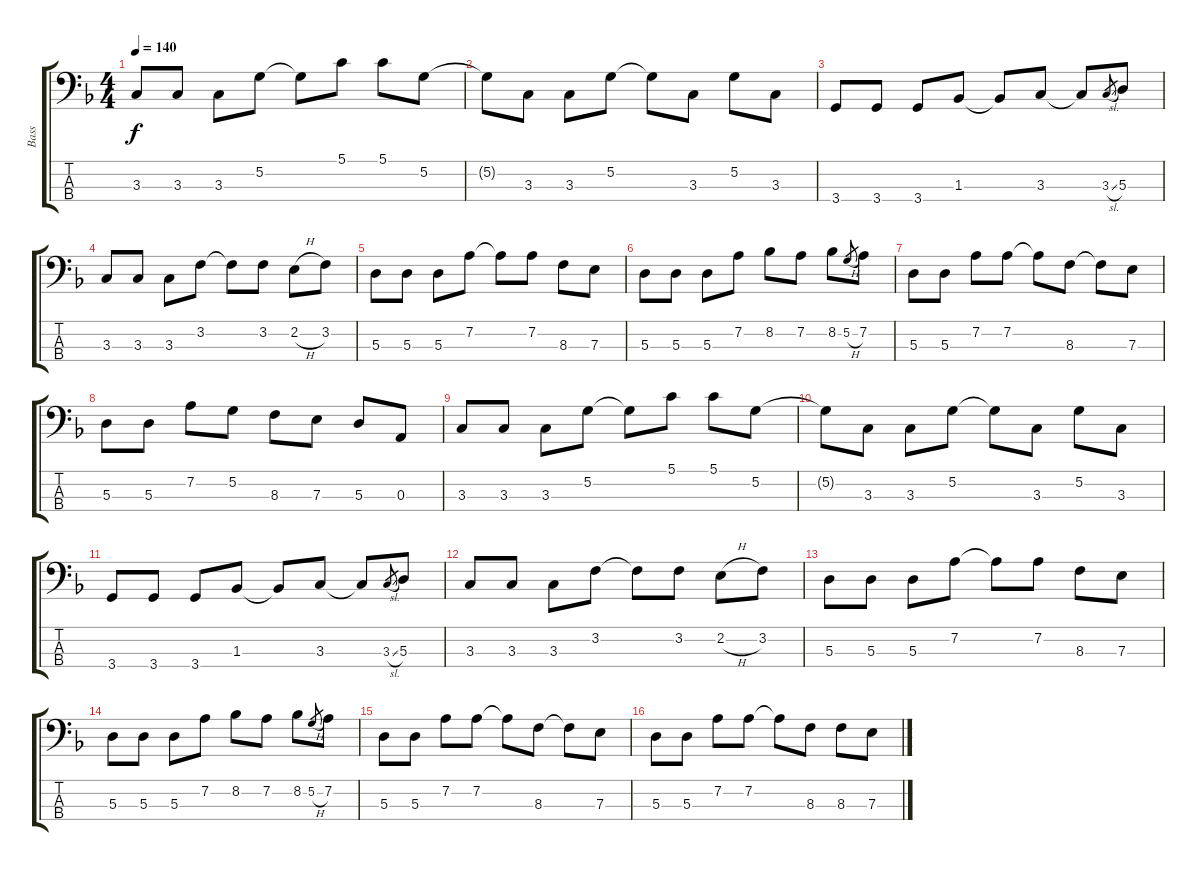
\track ("Bass" "Bass") {instrument electricbassfinger}
\staff {score tabs}
\tuning (G2 D2 A1 E1) {hide}
\ts (4 4)
\tempo 140
\clef f4
\ks f
3.3.8{dy f} 3.3.8 3.3.8 5.2.8 5.2{t}.8 5.1.8 5.1.8 5.2.8 |
5.2{t}.8 3.3.8 3.3.8 5.2.8 5.2{t}.8 3.3.8 5.2.8 3.3.8 |
3.4.8 3.4.8 3.4.8 1.3.8 1.3{t}.8 3.3.8 3.3{t}.8 3.3{sl}.8{gr} 5.3.8 |
3.3.8 3.3.8 3.3.8 3.2.8 3.2{t}.8 3.2.8 2.2{h}.8 3.2.8 |
5.3.8 5.3.8 5.3.8 7.2.8 7.2{t}.8 7.2.8 8.3.8 7.3.8 |
5.3.8 5.3.8 5.3.8 7.2.8 8.2.8 7.2.8 8.2.8 5.2{h}.8{gr} 7.2.8 |
5.3.8 5.3.8 7.2.8 7.2.8 7.2{t}.8 8.3.8 8.3{t}.8 7.3.8 |
5.3.8 5.3.8 7.2.8 5.2.8 8.3.8 7.3.8 5.3.8 0.3.8 |
3.3.8 3.3.8 3.3.8 5.2.8 5.2{t}.8 5.1.8 5.1.8 5.2.8 |
5.2{t}.8 3.3.8 3.3.8 5.2.8 5.2{t}.8 3.3.8 5.2.8 3.3.8 |
3.4.8 3.4.8 3.4.8 1.3.8 1.3{t}.8 3.3.8 3.3{t}.8 3.3{sl}.8{gr} 5.3.8 |
3.3.8 3.3.8 3.3.8 3.2.8 3.2{t}.8 3.2.8 2.2{h}.8 3.2.8 |
5.3.8 5.3.8 5.3.8 7.2.8 7.2{t}.8 7.2.8 8.3.8 7.3.8 |
5.3.8 5.3.8 5.3.8 7.2.8 8.2.8 7.2.8 8.2.8 5.2{h}.8{gr} 7.2.8 |
5.3.8 5.3.8 7.2.8 7.2.8 7.2{t}.8 8.3.8 8.3{t}.8 7.3.8 |
5.3.8 5.3.8 7.2.8 7.2.8 7.2{t}.8 8.3.8 8.3.8 7.3.8
